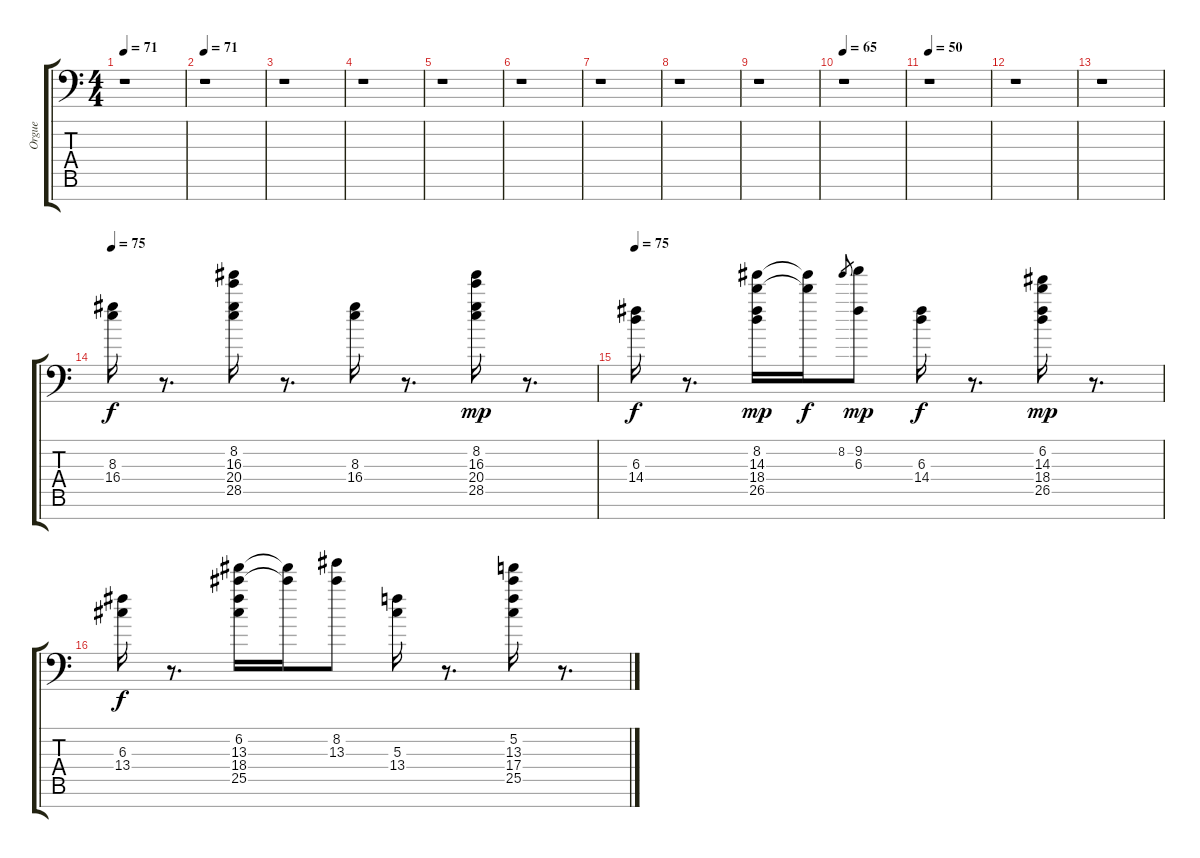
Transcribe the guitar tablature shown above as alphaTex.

\track ("Orgue" "Orgue") {instrument reedorgan}
\staff {score tabs}
\tuning (C7 C6 C5 C4 C3 C2 C1) {hide}
\ts (4 4)
\tempo 71
\clef f4
\ks c
r.1{dy f} |
\tempo 68
\tempo 71
r.1 |
r.1 |
r.1 |
r.1 |
r.1 |
r.1 |
r.1 |
r.1 |
\tempo 65
r.1 |
\tempo 50
r.1 |
r.1 |
r.1 |
\tempo 75
(8.3 16.4).16{volume 14 instrument recorder} r.8{d} (8.2 16.3 20.4 28.5).16 r.8{d} (8.3 16.4).16 r.8{d} (8.2 16.3 20.4 28.5).16{dy mp} r.8{d} |
\tempo 75
(6.3 14.4).16{dy f} r.8{d} (8.2 14.3 18.4 26.5).16{dy mp} (8.2{t} 14.3{t}).16{dy f} 8.2.8{gr} (9.2 6.3).8{dy mp} (6.3 14.4).16{dy f} r.8{d} (6.2 14.3 18.4 26.5).16{dy mp} r.8{d} |
(6.3 13.4).16{dy f} r.8{d} (6.2 13.3 18.4 25.5).16 (6.2{t} 13.3{t}).16 (8.2 13.3).8 (5.3 13.4).16 r.8{d} (5.2 13.3 17.4 25.5).16 r.8{d}
